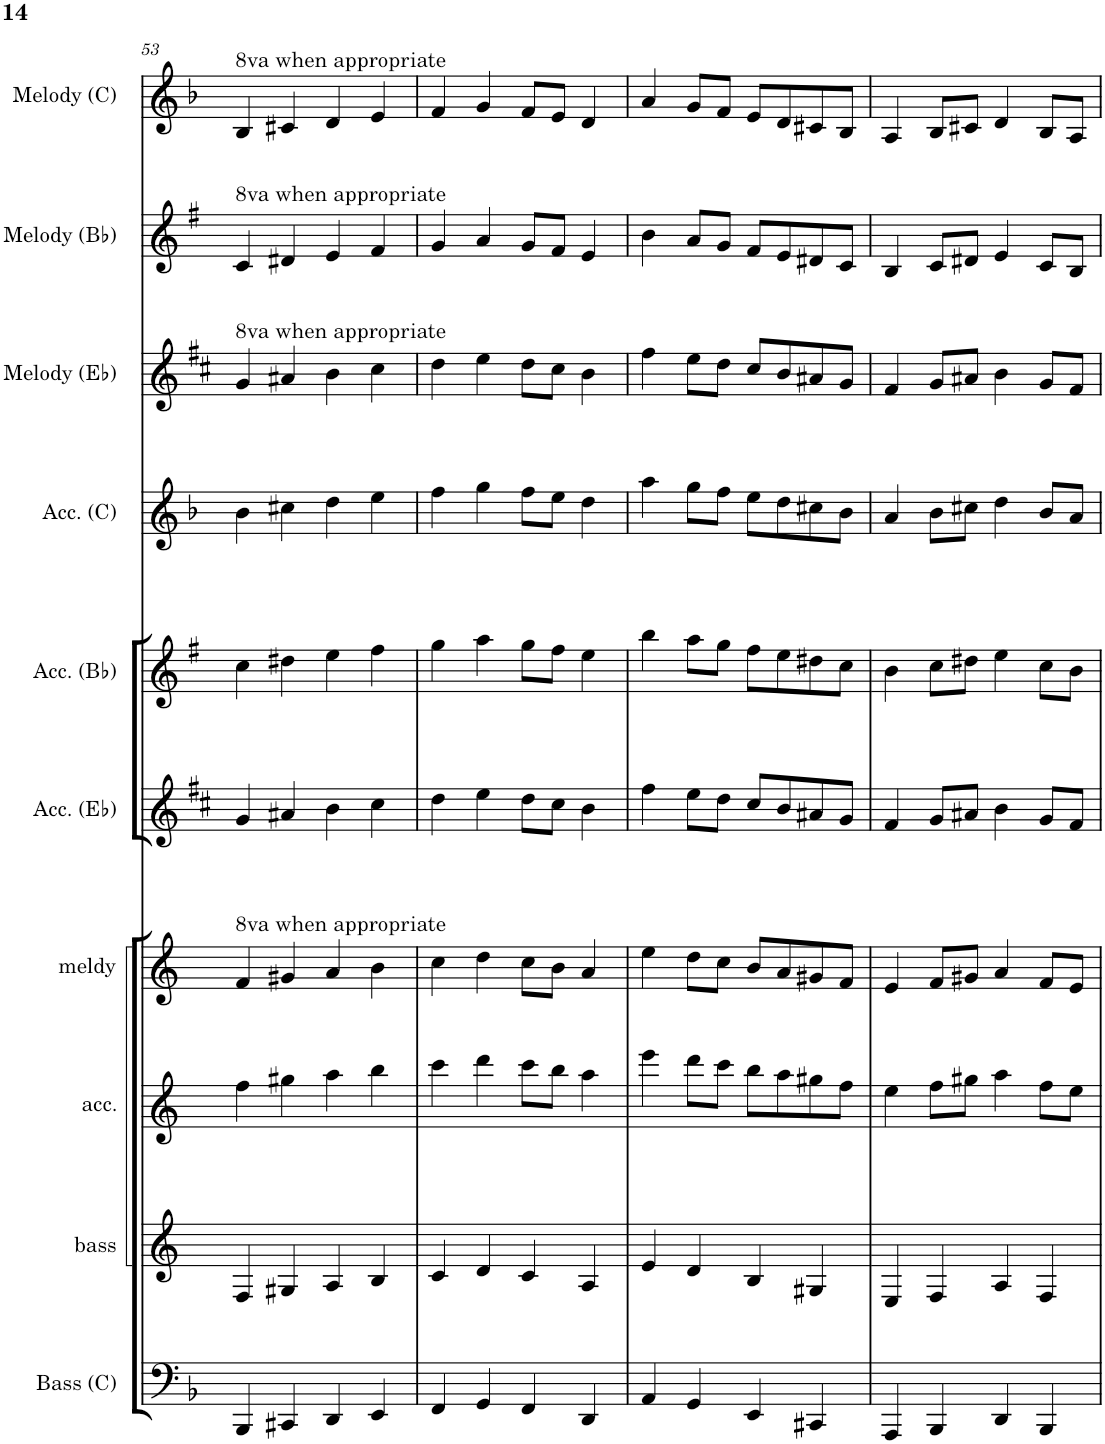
**kern	**kern	**kern	**kern	**kern	**kern	**kern	**kern	**kern	**kern
*part10	*part9	*part8	*part7	*part6	*part5	*part4	*part3	*part2	*part1
*staff10	*staff9	*staff8	*staff7	*staff6	*staff5	*staff4	*staff3	*staff2	*staff1
*I"Bass (C)	*I"Bass (F)	*I"Accompaniment (F)	*I"Melody (F)	*I"Accompaniment (Eb)	*I"Accompaniment (Bb)	*I"Accompaniment (C)	*I"Melody (Eb)	*I"Melody (Bb)	*I"Melody (C)
*I'Bass (C)	*I'bass	*I'acc.	*I'meldy	*I'Acc. (Eb)	*I'Acc. (Bb)	*I'Acc. (C)	*I'Melody (Eb)	*I'Melody (Bb)	*I'Melody (C)
!!LO:PB:g=z
*clefF4	*clefG2	*clefG2	*clefG2	*clefG2	*clefG2	*clefG2	*clefG2	*clefG2	*clefG2
*	*Trd4c7	*Trd4c7	*Trd4c7	*Trd5c9	*Trd8c14	*	*Trd5c9	*Trd1c2	*
*k[b-]	*k[]	*k[]	*k[]	*k[f#c#]	*k[f#]	*k[b-]	*k[f#c#]	*k[f#]	*k[b-]
*M4/4	*M4/4	*M4/4	*M4/4	*M4/4	*M4/4	*M4/4	*M4/4	*M4/4	*M4/4
=53	=53	=53	=53	=53	=53	=53	=53	=53	=53
!	!	!	!	!	!	!	!	!	!LO:TX:a:t=8va when appropriate
!	!	!	!	!	!	!	!	!LO:TX:a:t=8va when appropriate	!
!	!	!	!	!	!	!	!LO:TX:a:t=8va when appropriate	!	!
!	!	!	!LO:TX:a:t=8va when appropriate	!	!	!	!	!	!
4BBB-/	4F/	4ff\	4f/	4g/	4cc\	4b-\	4g/	4c/	4B-/
4CC#X/	4G#X/	4gg#X\	4g#X/	4a#X/	4dd#X\	4cc#X\	4a#X/	4d#X/	4c#X/
4DD/	4A/	4aa\	4a/	4b\	4ee\	4dd\	4b\	4e/	4d/
4EE/	4B/	4bb\	4b\	4cc#\	4ff#\	4ee\	4cc#\	4f#/	4e/
=54	=54	=54	=54	=54	=54	=54	=54	=54	=54
4FF/	4c/	4ccc\	4cc\	4dd\	4gg\	4ff\	4dd\	4g/	4f/
4GG/	4d/	4ddd\	4dd\	4ee\	4aa\	4gg\	4ee\	4a/	4g/
4FF/	4c/	8ccc\L	8cc\L	8dd\L	8gg\L	8ff\L	8dd\L	8g/L	8f/L
.	.	8bb\J	8b\J	8cc#\J	8ff#\J	8ee\J	8cc#\J	8f#/J	8e/J
4DD/	4A/	4aa\	4a/	4b\	4ee\	4dd\	4b\	4e/	4d/
=55	=55	=55	=55	=55	=55	=55	=55	=55	=55
4AA/	4e/	4eee\	4ee\	4ff#\	4bb\	4aa\	4ff#\	4b\	4a/
4GG/	4d/	8ddd\L	8dd\L	8ee\L	8aa\L	8gg\L	8ee\L	8a/L	8g/L
.	.	8ccc\J	8cc\J	8dd\J	8gg\J	8ff\J	8dd\J	8g/J	8f/J
4EE/	4B/	8bb\L	8b/L	8cc#/L	8ff#\L	8ee\L	8cc#/L	8f#/L	8e/L
.	.	8aa\	8a/	8b/	8ee\	8dd\	8b/	8e/	8d/
4CC#X/	4G#X/	8gg#X\	8g#X/	8a#X/	8dd#X\	8cc#X\	8a#X/	8d#X/	8c#X/
.	.	8ff\J	8f/J	8g/J	8cc\J	8b-\J	8g/J	8c/J	8B-/J
=56	=56	=56	=56	=56	=56	=56	=56	=56	=56
4AAA/	4E/	4ee\	4e/	4f#/	4b\	4a/	4f#/	4B/	4A/
4BBB-/	4F/	8ff\L	8f/L	8g/L	8cc\L	8b-\L	8g/L	8c/L	8B-/L
.	.	8gg#X\J	8g#X/J	8a#X/J	8dd#X\J	8cc#X\J	8a#X/J	8d#X/J	8c#X/J
4DD/	4A/	4aa\	4a/	4b\	4ee\	4dd\	4b\	4e/	4d/
4BBB-/	4F/	8ff\L	8f/L	8g/L	8cc\L	8b-/L	8g/L	8c/L	8B-/L
.	.	8ee\J	8e/J	8f#/J	8b\J	8a/J	8f#/J	8B/J	8A/J
=	=	=	=	=	=	=	=	=	=
*-	*-	*-	*-	*-	*-	*-	*-	*-	*-
